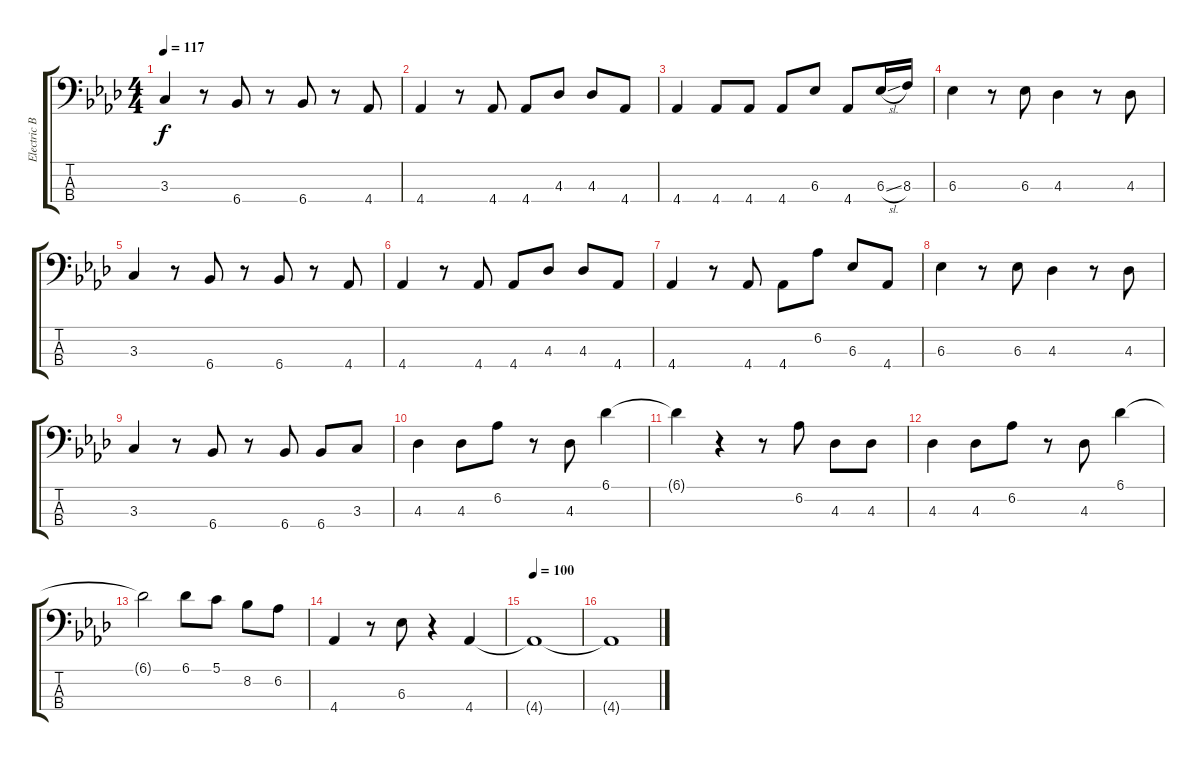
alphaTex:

\track ("Electric Bass" "Electric B") {instrument electricbassfinger}
\staff {score tabs}
\tuning (G2 D2 A1 E1) {hide}
\ts (4 4)
\tempo 117
\clef f4
\ks ab
3.3.4{dy f} r.8 6.4.8 r.8 6.4.8 r.8 4.4.8 |
4.4.4 r.8 4.4.8 4.4.8 4.3.8 4.3.8 4.4.8 |
4.4.4 4.4.8 4.4.8 4.4.8 6.3.8 4.4.8 6.3{sl}.16 8.3.16 |
6.3.4 r.8 6.3.8 4.3.4 r.8 4.3.8 |
3.3.4 r.8 6.4.8 r.8 6.4.8 r.8 4.4.8 |
4.4.4 r.8 4.4.8 4.4.8 4.3.8 4.3.8 4.4.8 |
4.4.4 r.8 4.4.8 4.4.8 6.2.8 6.3.8 4.4.8 |
6.3.4 r.8 6.3.8 4.3.4 r.8 4.3.8 |
3.3.4 r.8 6.4.8 r.8 6.4.8 6.4.8 3.3.8 |
4.3.4 4.3.8 6.2.8 r.8 4.3.8 6.1.4 |
6.1{t}.4 r.4 r.8 6.2.8 4.3.8 4.3.8 |
4.3.4 4.3.8 6.2.8 r.8 4.3.8 6.1.4 |
6.1{t}.2 6.1.8 5.1.8 8.2.8 6.2.8 |
4.4.4 r.8 6.3.8 r.4 4.4.4 |
\tempo 100
4.4{t}.1 |
4.4{t}.1
